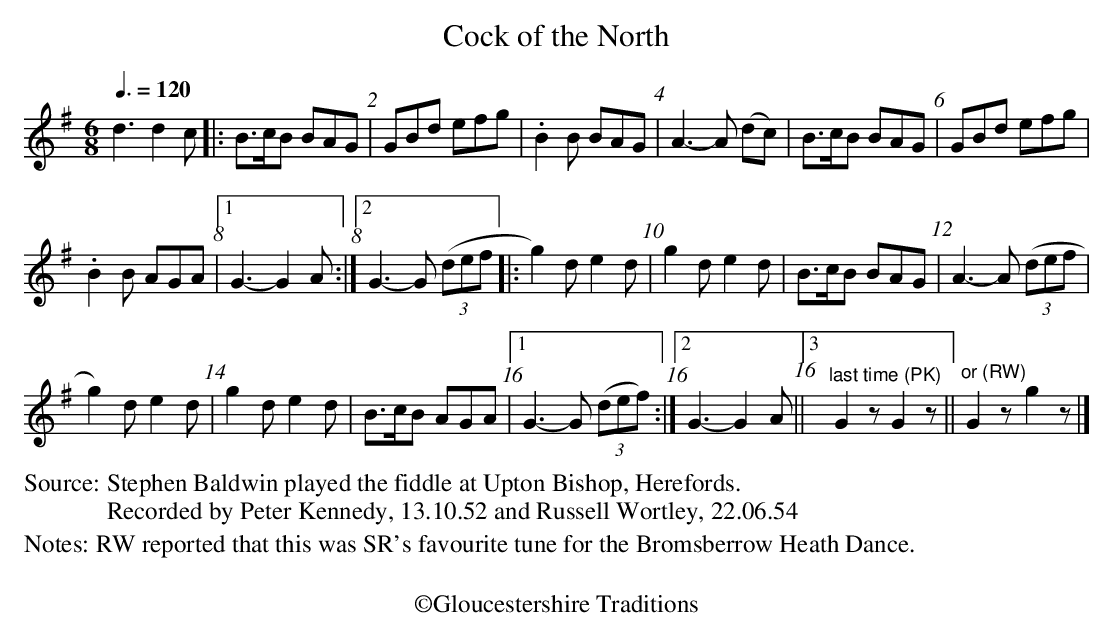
X:1
T:Cock of the North
Q:3/8=120
M:6/8
L:1/8
K:G
d3 d2 c \
|: B>cB BAG | GBd efg | .B2 B BAG | A3-A (dc) | B>cB BAG | GBd efg |
.B2 B AGA |1 G3-G2 A :|2 G3-G (3(def |: g2) d e2 d | g2 d e2 d | B>cB BAG | A3- A (3(def |
g2) d e2 d | g2 d e2 d | B>cB AGA |1 G3- G (3(def) :|2 G3-G2 A ||3 "^last time (PK)"G2 z G2 z ||\
 "^or (RW)"G2 z g2 z |]
